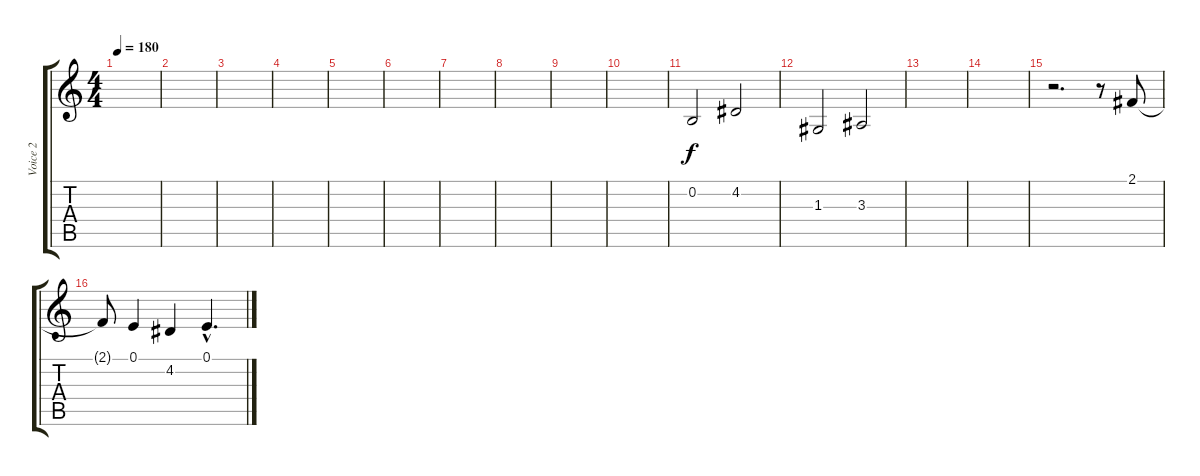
\track ("Voice 2" "Voice 2") {instrument lead2sawtooth}
\staff {score tabs}
\tuning (E4 B3 G3 D3 A2 E2) {hide}
\ts (4 4)
\tempo 180
\clef g2
\ks c
|
|
|
|
|
|
|
|
|
|
0.2.2 4.2.2 |
1.3.2 3.3.2 |
|
|
r.2{d} r.8 2.1.8 |
2.1{t}.8 0.1.4 4.2.4 0.1{hac}.4{d}
